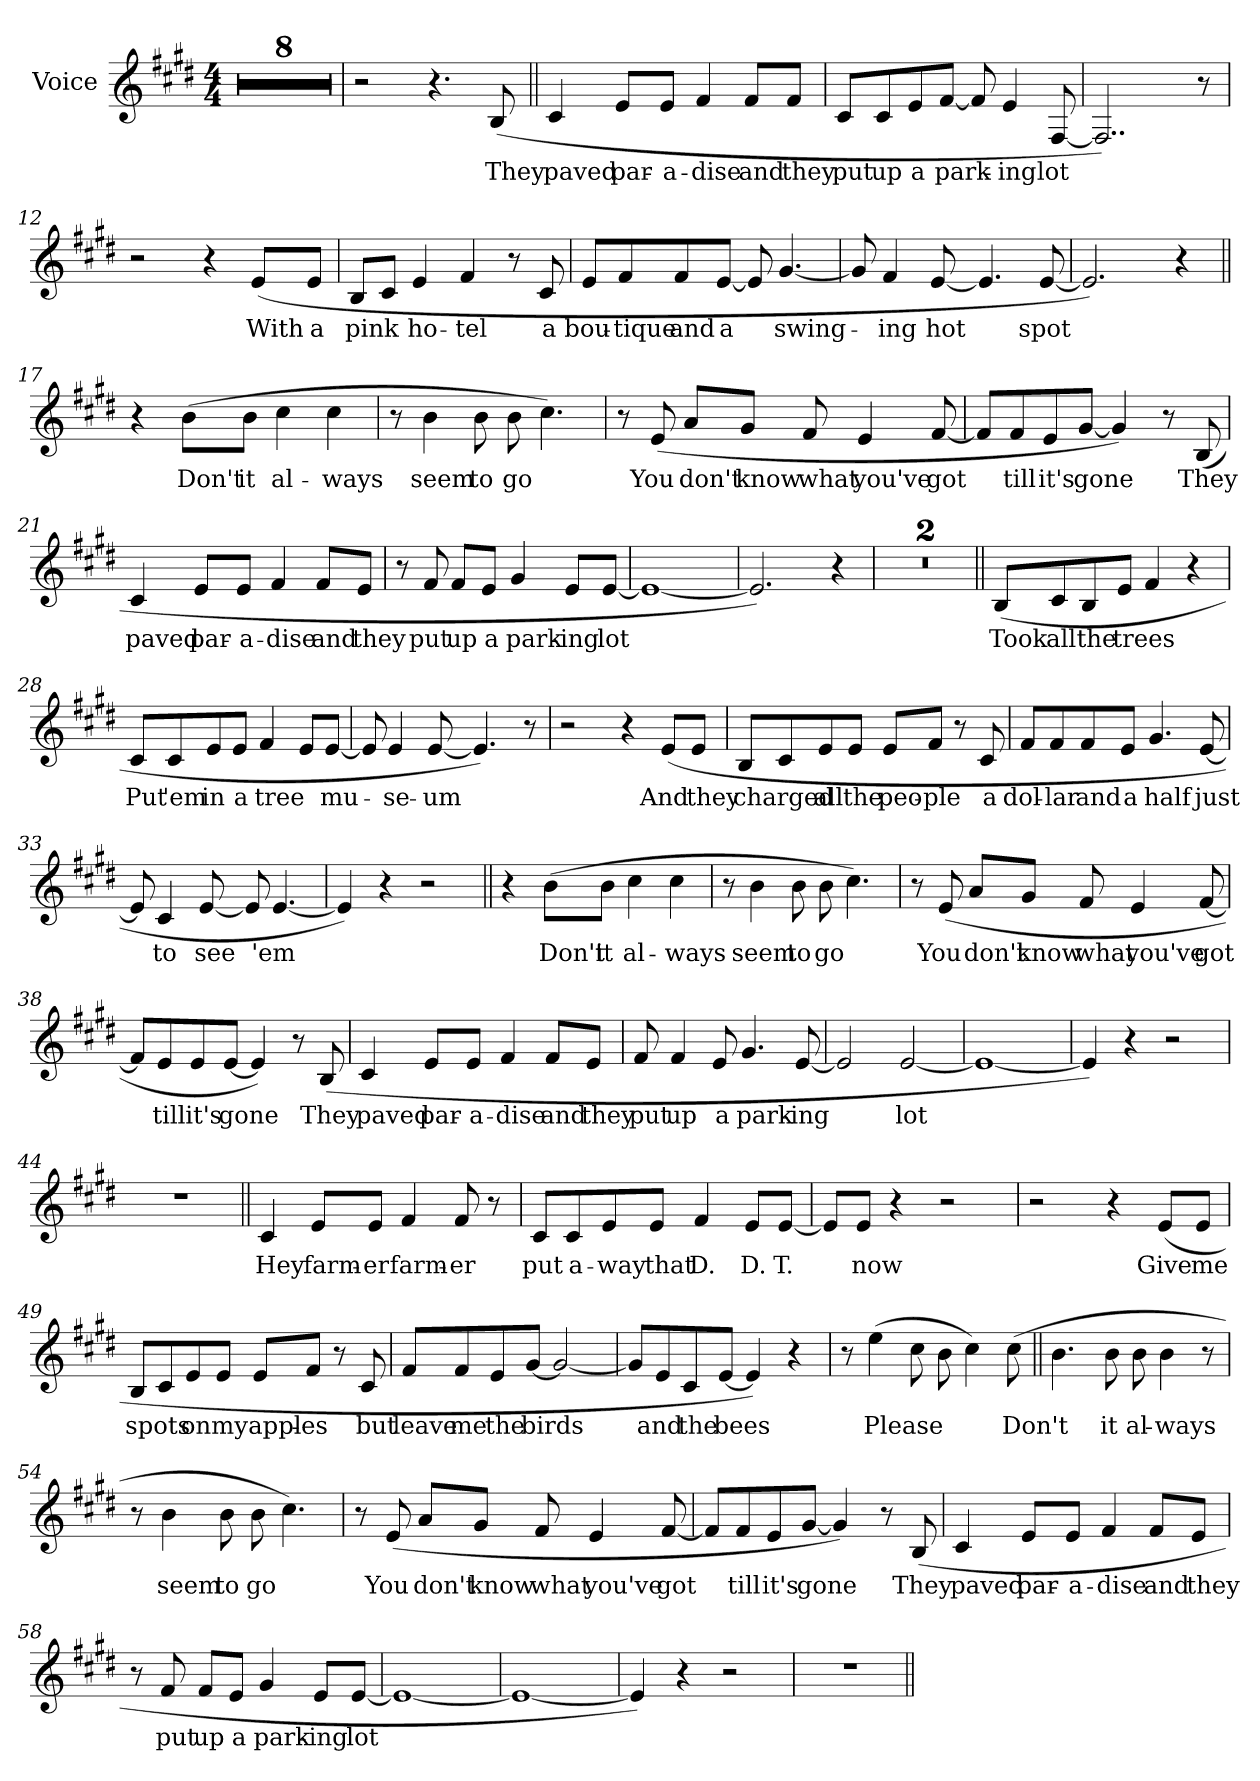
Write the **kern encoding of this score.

**kern	**text
*part1	*part1
*staff1	*staff1
*I"Voice	*
*I'Voice	*
*clefG2	*
*k[f#c#g#d#]	*
*E:	*
*M4/4	*
=	=
1r;<	.
=1	=1
1r	.
=2	=2
1r	.
=3	=3
1r	.
=4	=4
1r	.
=5	=5
1r	.
=6	=6
1r	.
=7	=7
1r	.
=8	=8
2r	.
4.r	.
!	!LO:LY:b
(>8B/	They
=9||	=9||
!	!LO:LY:b
4c#/	paved
!	!LO:LY:b
8e/L	par-
!	!LO:LY:b
8e/J	-a-
!	!LO:LY:b
4f#/	-dise
!	!LO:LY:b
8f#/L	and
!	!LO:LY:b
8f#/J	they
=10	=10
!	!LO:LY:b
8c#/L	put
!	!LO:LY:b
8c#/	up
!	!LO:LY:b
8e/	a
!	!LO:LY:b
[8f#/J	park-
8f#/]	.
!	!LO:LY:b
4e/	-ing
!	!LO:LY:b
[8F#/	lot
=11	=11
2..F#/])	.
8r	.
=12	=12
2r	.
4r	.
!	!LO:LY:b
(>8e/L	With
!	!LO:LY:b
8e/J	a
=13	=13
!	!LO:LY:b
8B/L	pink
8c#/J	.
!	!LO:LY:b
4e/	ho-
!	!LO:LY:b
4f#/	-tel
8r	.
!	!LO:LY:b
8c#/	a
=14	=14
!	!LO:LY:b
8e/L	bou-
!	!LO:LY:b
8f#/	-tique
!	!LO:LY:b
8f#/	and
!	!LO:LY:b
[8e/J	a
8e/]	.
!	!LO:LY:b
[4.g#/	swing-
=15	=15
8g#/]	.
!	!LO:LY:b
4f#/	-ing
!	!LO:LY:b
[8e/	hot
4.e/]	.
!	!LO:LY:b
[8e/	spot
=16	=16
2.e/])	.
4r	.
=17||	=17||
4r	.
!	!LO:LY:b
(>8b\L	Don't
!	!LO:LY:b
8b\J	it
!	!LO:LY:b
4cc#\	al-
!	!LO:LY:b
4cc#\	-ways
=18	=18
8r	.
!	!LO:LY:b
4b\	seem
!	!LO:LY:b
8b\	to
!	!LO:LY:b
8b\	go
4.cc#\)	.
=19	=19
8r	.
!	!LO:LY:b
(>8e/	You
!	!LO:LY:b
8a/L	don't
!	!LO:LY:b
8g#/J	know
!	!LO:LY:b
8f#/	what
!	!LO:LY:b
4e/	you've
!	!LO:LY:b
[8f#/	got
=20	=20
8f#/L]	.
!	!LO:LY:b
8f#/	till
!	!LO:LY:b
8e/	it's
!	!LO:LY:b
[8g#/J	gone
4g#/])	.
8r	.
!	!LO:LY:b
(>8B/	They
=21	=21
!	!LO:LY:b
4c#/	paved
!	!LO:LY:b
8e/L	par-
!	!LO:LY:b
8e/J	-a-
!	!LO:LY:b
4f#/	-dise
!	!LO:LY:b
8f#/L	and
!	!LO:LY:b
8e/J	they
=22	=22
8r	.
!	!LO:LY:b
8f#/	put
!	!LO:LY:b
8f#/L	up
!	!LO:LY:b
8e/J	a
!	!LO:LY:b
4g#/	park-
!	!LO:LY:b
8e/L	-ing
!	!LO:LY:b
[8e/J	lot
=23	=23
1e_	.
=24	=24
2.e/])	.
4r	.
=25	=25
1r	.
=26	=26
1r	.
=27||	=27||
!	!LO:LY:b
(>8B/L	Took
!	!LO:LY:b
8c#/	all
!	!LO:LY:b
8B/	the
!	!LO:LY:b
8e/J	trees
4f#/	.
4r	.
=28	=28
!	!LO:LY:b
8c#/L	Put
!	!LO:LY:b
8c#/	'em
!	!LO:LY:b
8e/	in
!	!LO:LY:b
8e/J	a
!	!LO:LY:b
4f#/	tree
8e/L	.
!	!LO:LY:b
[8e/J	mu-
=29	=29
8e/]	.
!	!LO:LY:b
4e/	-se-
!	!LO:LY:b
[8e/	-um
4.e/])	.
8r	.
=30	=30
2r	.
4r	.
!	!LO:LY:b
(>8e/L	And
!	!LO:LY:b
8e/J	they
=31	=31
!	!LO:LY:b
8B/L	charged
8c#/	.
!	!LO:LY:b
8e/	all
!	!LO:LY:b
8e/J	the
!	!LO:LY:b
8e/L	peo-
!	!LO:LY:b
8f#/J	-ple
8r	.
!	!LO:LY:b
8c#/	a
=32	=32
!	!LO:LY:b
8f#/L	dol-
!	!LO:LY:b
8f#/	-lar
!	!LO:LY:b
8f#/	and
!	!LO:LY:b
8e/J	a
!	!LO:LY:b
4.g#/	half
!	!LO:LY:b
[8e/	just
=33	=33
8e/]	.
!	!LO:LY:b
4c#/	to
!	!LO:LY:b
[8e/	see
8e/]	.
!	!LO:LY:b
[4.e/	'em
=34	=34
4e/])	.
4r	.
2r	.
=35||	=35||
4r	.
!	!LO:LY:b
(>8b\L	Don't
!	!LO:LY:b
8b\J	it
!	!LO:LY:b
4cc#\	al-
!	!LO:LY:b
4cc#\	-ways
=36	=36
8r	.
!	!LO:LY:b
4b\	seem
!	!LO:LY:b
8b\	to
!	!LO:LY:b
8b\	go
4.cc#\)	.
=37	=37
8r	.
!	!LO:LY:b
(>8e/	You
!	!LO:LY:b
8a/L	don't
!	!LO:LY:b
8g#/J	know
!	!LO:LY:b
8f#/	what
!	!LO:LY:b
4e/	you've
!	!LO:LY:b
[8f#/	got
=38	=38
8f#/L]	.
!	!LO:LY:b
8e/	till
!	!LO:LY:b
8e/	it's
!	!LO:LY:b
[8e/J	gone
4e/])	.
8r	.
!	!LO:LY:b
(>8B/	They
=39	=39
!	!LO:LY:b
4c#/	paved
!	!LO:LY:b
8e/L	par-
!	!LO:LY:b
8e/J	-a-
!	!LO:LY:b
4f#/	-dise
!	!LO:LY:b
8f#/L	and
!	!LO:LY:b
8e/J	they
=40	=40
!	!LO:LY:b
8f#/	put
!	!LO:LY:b
4f#/	up
!	!LO:LY:b
8e/	a
!	!LO:LY:b
4.g#/	park-
!	!LO:LY:b
[8e/	-ing
=41	=41
2e/]	.
!	!LO:LY:b
[2e/	lot
=42	=42
1e_	.
=43	=43
4e/])	.
4r	.
2r	.
=44	=44
1r	.
=45||	=45||
!	!LO:LY:b
4c#/	Hey
!	!LO:LY:b
8e/L	farm-
!	!LO:LY:b
8e/J	-er
!	!LO:LY:b
4f#/	farm-
!	!LO:LY:b
8f#/	-er
8r	.
=46	=46
!	!LO:LY:b
8c#/L	put
!	!LO:LY:b
8c#/	a-
!	!LO:LY:b
8e/	-way
!	!LO:LY:b
8e/J	that
!	!LO:LY:b
4f#/	D.
!	!LO:LY:b
8e/L	D.
!	!LO:LY:b
[8e/J	T.
=47	=47
8e/L]	.
!	!LO:LY:b
8e/J	now
4r	.
2r	.
=48	=48
2r	.
4r	.
!	!LO:LY:b
(>8e/L	Give
!	!LO:LY:b
8e/J	me
=49	=49
!	!LO:LY:b
8B/L	spots
8c#/	.
!	!LO:LY:b
8e/	on
!	!LO:LY:b
8e/J	my
!	!LO:LY:b
8e/L	appl-
!	!LO:LY:b
8f#/J	-es
8r	.
!	!LO:LY:b
8c#/	but
=50	=50
!	!LO:LY:b
8f#/L	leave
!	!LO:LY:b
8f#/	me
!	!LO:LY:b
8e/	the
!	!LO:LY:b
[8g#/J	birds
2g#/_	.
=51	=51
8g#/L]	.
!	!LO:LY:b
8e/	and
!	!LO:LY:b
8c#/	the
!	!LO:LY:b
[8e/J	bees
4e/])	.
4r	.
=52	=52
8r	.
!	!LO:LY:b
(>4ee\	Please
8cc#\	.
8b\	.
4cc#\)	.
!	!LO:LY:b
(>8cc#\	Don't
=53||	=53||
4.b\	.
!	!LO:LY:b
8b\	it
!	!LO:LY:b
8b\	al-
!	!LO:LY:b
4b\	-ways
8r	.
=54	=54
8r	.
!	!LO:LY:b
4b\	seem
!	!LO:LY:b
8b\	to
!	!LO:LY:b
8b\	go
4.cc#\)	.
=55	=55
8r	.
!	!LO:LY:b
(>8e/	You
!	!LO:LY:b
8a/L	don't
!	!LO:LY:b
8g#/J	know
!	!LO:LY:b
8f#/	what
!	!LO:LY:b
4e/	you've
!	!LO:LY:b
[8f#/	got
=56	=56
8f#/L]	.
!	!LO:LY:b
8f#/	till
!	!LO:LY:b
8e/	it's
!	!LO:LY:b
[8g#/J	gone
4g#/])	.
8r	.
!	!LO:LY:b
(>8B/	They
=57	=57
!	!LO:LY:b
4c#/	paved
!	!LO:LY:b
8e/L	par-
!	!LO:LY:b
8e/J	-a-
!	!LO:LY:b
4f#/	-dise
!	!LO:LY:b
8f#/L	and
!	!LO:LY:b
8e/J	they
=58	=58
8r	.
!	!LO:LY:b
8f#/	put
!	!LO:LY:b
8f#/L	up
!	!LO:LY:b
8e/J	a
!	!LO:LY:b
4g#/	park-
!	!LO:LY:b
8e/L	-ing
!	!LO:LY:b
[8e/J	lot
=59	=59
1e_	.
=60	=60
1e_	.
=61	=61
4e/])	.
4r	.
2r	.
=62	=62
1r	.
=||	=||
*-	*-
